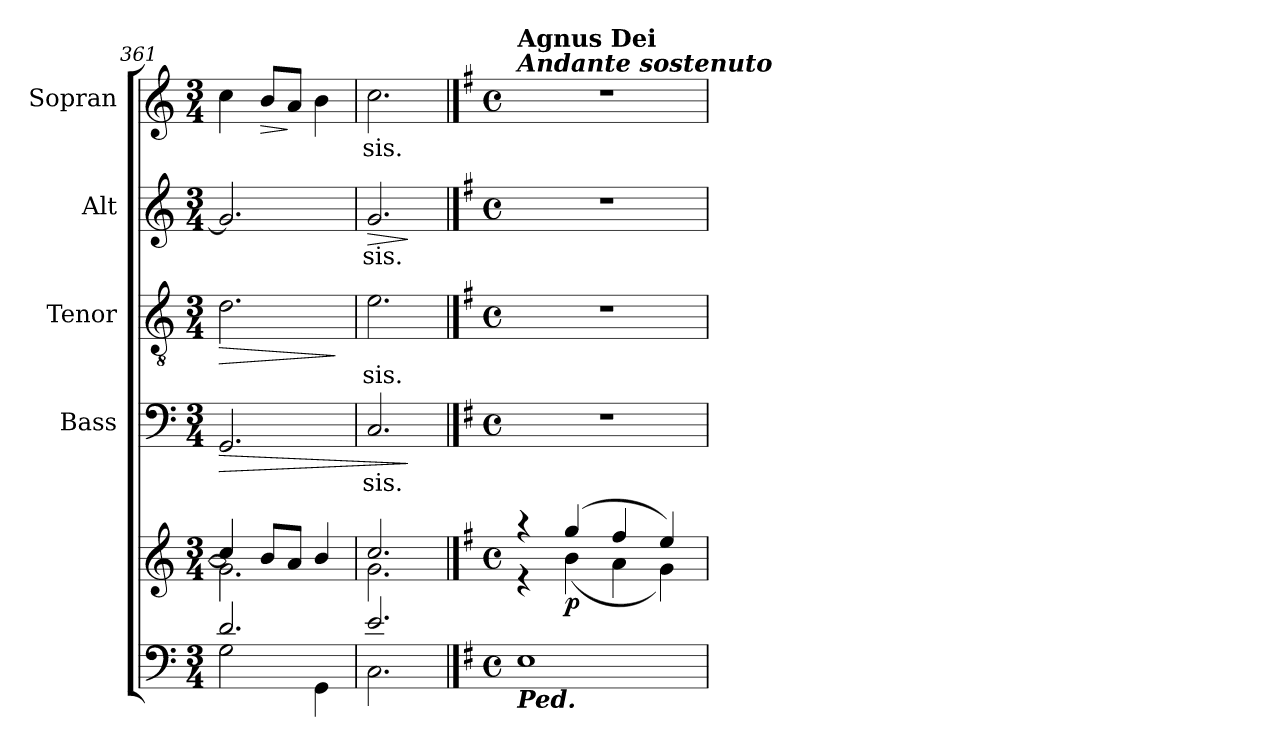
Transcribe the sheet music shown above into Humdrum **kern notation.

**kern	**kern	**dynam	**kern	**text	**dynam	**kern	**text	**dynam	**kern	**text	**dynam	**kern	**text	**dynam
*part5	*part5	*part5	*part4	*part4	*part4	*part3	*part3	*part3	*part2	*part2	*part2	*part1	*part1	*part1
*staff6	*staff5	*staff5/6	*staff4	*staff4	*staff4	*staff3	*staff3	*staff3	*staff2	*staff2	*staff2	*staff1	*staff1	*staff1
*	*	*	*I"Bass	*	*	*I"Tenor	*	*	*I"Alt	*	*	*I"Sopran	*	*
*	*	*	*I'B.	*	*	*I'T.	*	*	*I'A.	*	*	*I'S.	*	*
*clefF4	*clefG2	*	*clefF4	*	*	*clefGv2	*	*	*clefG2	*	*	*clefG2	*	*
*k[]	*k[]	*	*k[]	*	*	*k[]	*	*	*k[]	*	*	*k[]	*	*
*C:	*C:	*	*C:	*	*	*C:	*	*	*C:	*	*	*C:	*	*
*M3/4	*M3/4	*	*M3/4	*	*	*M3/4	*	*	*M3/4	*	*	*M3/4	*	*
=361	=361	=361	=361	=361	=361	=361	=361	=361	=361	=361	=361	=361	=361	=361
*^	*^	*	*	*	*	*	*	*	*	*	*	*	*	*
!	!	!	!	!	!	!	!LO:HP:b	!	!	!LO:HP:b	!	!	!	!	!	!
2.d/	2G\	4cc/]	2.g\]	.	2.GG/	.	>	2.d\	.	>	2.g/]	.	.	4cc\	.	.
!	!	!	!	!	!	!	!	!	!	!	!	!	!	!	!	!LO:HP:b
.	.	8b/L	.	.	.	.	.	.	.	.	.	.	.	8b/L	.	>
.	.	8a/J	.	.	.	.	.	.	.	.	.	.	.	8a/J	.	]
.	4GG\	4b/	.	.	.	.	.	.	.	.	.	.	.	4b\	.	.
*v	*v	*	*	*	*	*	*	*	*	*	*	*	*	*	*	*
*	*v	*v	*	*	*	*	*	*	*	*	*	*	*	*	*
.	.	.	.	.	.	.	.	]	.	.	.	.	.	.
=362	=362	=362	=362	=362	=362	=362	=362	=362	=362	=362	=362	=362	=362	=362
*^	*^	*	*	*	*	*	*	*	*	*	*	*	*	*
!	!	!	!	!	!	!LO:LY:b	!	!	!LO:LY:b	!	!	!LO:LY:b	!LO:HP:b	!	!LO:LY:b	!
2.e/	2.C\	2.cc/	2.g\	.	2.C/	-sis.	.	2.e\	-sis.	.	2.g/	-sis.	>	2.cc\	-sis.	.
*v	*v	*	*	*	*	*	*	*	*	*	*	*	*	*	*	*
*	*v	*v	*	*	*	*	*	*	*	*	*	*	*	*	*
.	.	.	.	.	]	.	.	.	.	.	]	.	.	.
!!LO:PB:g=z
==363	==363	==363	==363	==363	==363	==363	==363	==363	==363	==363	==363	==363	==363	==363
*k[f#]	*k[f#]	*	*k[f#]	*	*	*k[f#]	*	*	*k[f#]	*	*	*k[f#]	*	*
*G:	*G:	*	*G:	*	*	*G:	*	*	*G:	*	*	*G:	*	*
*M4/4	*M4/4	*	*M4/4	*	*	*M4/4	*	*	*M4/4	*	*	*M4/4	*	*
*met(c)	*met(c)	*	*met(c)	*	*	*met(c)	*	*	*met(c)	*	*	*met(c)	*	*
*	*^	*	*	*	*	*	*	*	*	*	*	*	*	*
!	!	!	!	!	!	!	!	!	!	!	!	!	!LO:TX:a:Bi:t=Andante sostenuto	!	!
!	!	!	!	!	!	!	!	!	!	!	!	!	!LO:TX:a:B:t=Agnus Dei	!	!
!LO:TX:b:Bi:t=Ped.	!	!	!	!	!	!	!	!	!	!	!	!	!	!	!
1E	4r	4r	.	1r	.	.	1r	.	.	1r	.	.	1r	.	.
!	!	!	!LO:DY:b	!	!	!	!	!	!	!	!	!	!	!	!
.	(4gg/	(<4b\	p	.	.	.	.	.	.	.	.	.	.	.	.
.	4ff#/	4a\	.	.	.	.	.	.	.	.	.	.	.	.	.
.	4ee/)	4g\)	.	.	.	.	.	.	.	.	.	.	.	.	.
*	*v	*v	*	*	*	*	*	*	*	*	*	*	*	*	*
=	=	=	=	=	=	=	=	=	=	=	=	=	=	=
*-	*-	*-	*-	*-	*-	*-	*-	*-	*-	*-	*-	*-	*-	*-
